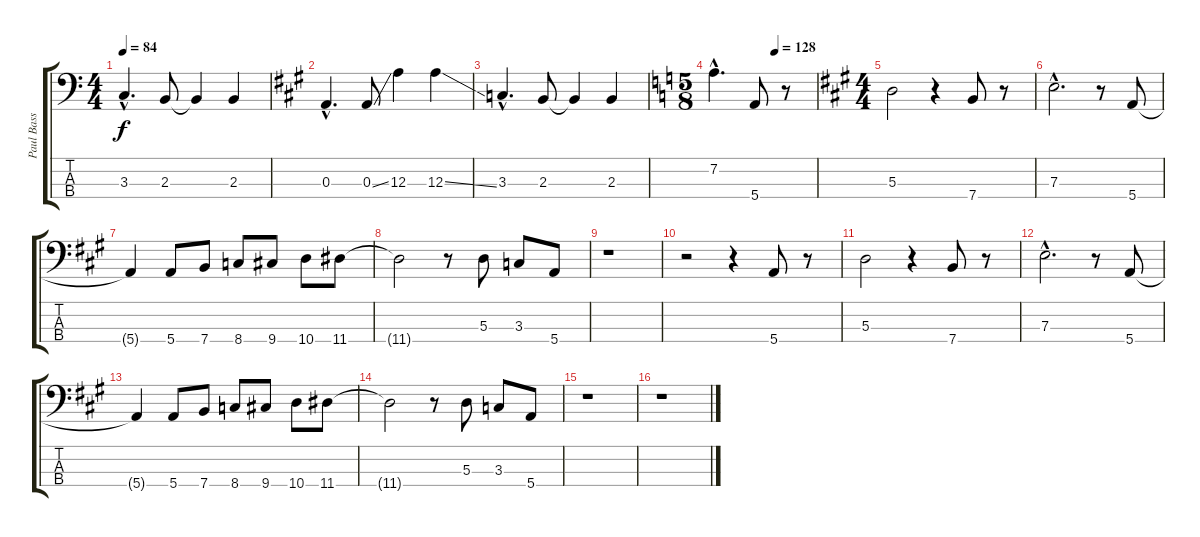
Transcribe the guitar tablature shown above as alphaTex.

\track ("Paul Bass" "Paul Bass") {instrument electricbasspick}
\staff {score tabs}
\tuning (G2 D2 A1 E1) {hide}
\ts (4 4)
\tempo 84
\clef f4
\ks c
3.3{hac}.4{d dy f} 2.3.8 2.3{t}.4 2.3.4 |
\ks a
0.3{hac}.4{d} 0.3{ss}.8 12.3.4 12.3{ss}.4 |
3.3{hac}.4{d} 2.3.8 2.3{t}.4 2.3.4 |
\ts (5 8)
\tempo (128 0.6)
\ks c
7.2{hac}.4{d} 5.4.8 r.8 |
\ts (4 4)
\ks a
5.3.2 r.4 7.4.8 r.8 |
7.3{hac}.2{d} r.8 5.4.8 |
5.4{t}.4 5.4.8 7.4.8 8.4.8 9.4.8 10.4.8 11.4.8 |
11.4{t}.2 r.8 5.3.8 3.3.8 5.4.8 |
r.1 |
r.2 r.4 5.4.8 r.8 |
5.3.2 r.4 7.4.8 r.8 |
7.3{hac}.2{d} r.8 5.4.8 |
5.4{t}.4 5.4.8 7.4.8 8.4.8 9.4.8 10.4.8 11.4.8 |
11.4{t}.2 r.8 5.3.8 3.3.8 5.4.8 |
r.1 |
r.1
